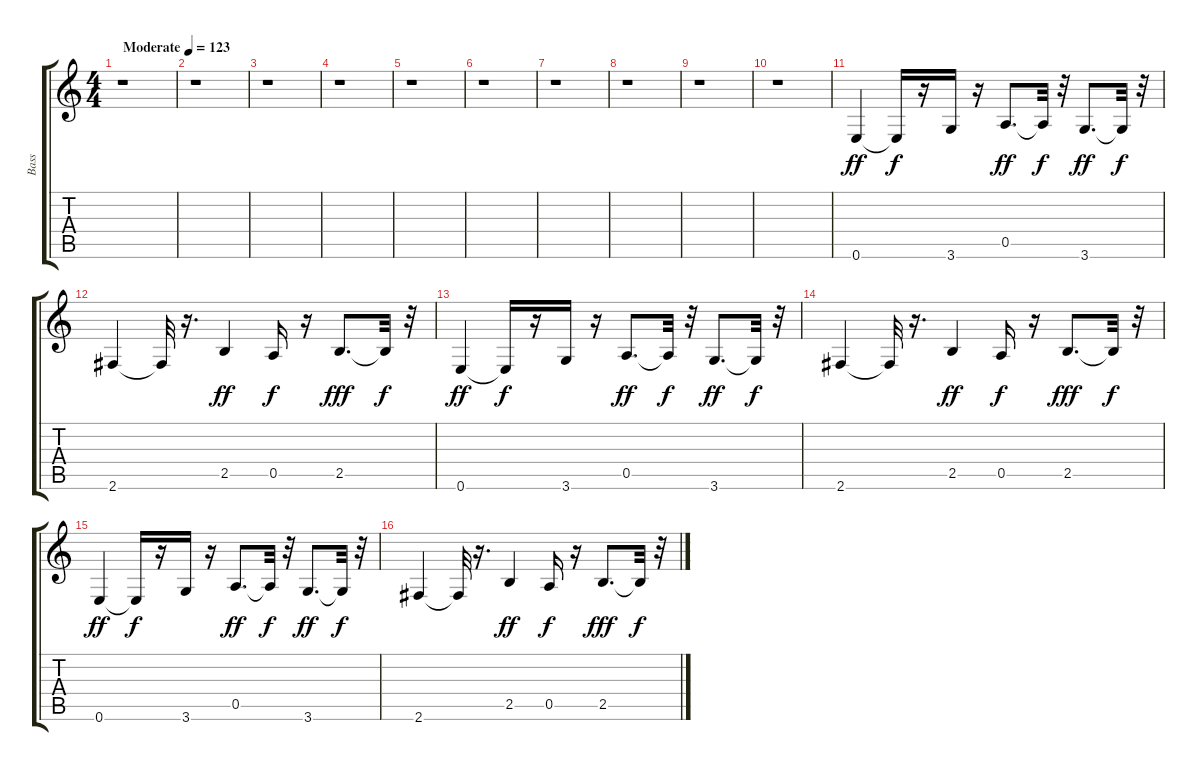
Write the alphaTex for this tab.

\track ("Bass" "Bass") {instrument fretlessbass}
\staff {score tabs}
\tuning (E4 B3 G3 D3 A2 E2) {hide}
\ts (4 4)
\tempo (123 "Moderate")
\clef g2
\ks c
r.1{dy ff instrument fretlessbass} |
r.1 |
r.1 |
r.1 |
r.1 |
r.1 |
r.1 |
r.1 |
r.1 |
r.1 |
0.6.4 0.6{t}.16{dy f} r.16 3.6.16 r.16 0.5.8{d dy ff} 0.5{t}.32{dy f} r.32 3.6.8{d dy ff} 3.6{t}.32{dy f} r.32 |
2.6.4 2.6{t}.32 r.16{d} 2.5.4{dy ff} 0.5.16{dy f} r.16 2.5.8{d dy fff} 2.5{t}.32{dy f} r.32 |
0.6.4{dy ff} 0.6{t}.16{dy f} r.16 3.6.16 r.16 0.5.8{d dy ff} 0.5{t}.32{dy f} r.32 3.6.8{d dy ff} 3.6{t}.32{dy f} r.32 |
2.6.4 2.6{t}.32 r.16{d} 2.5.4{dy ff} 0.5.16{dy f} r.16 2.5.8{d dy fff} 2.5{t}.32{dy f} r.32 |
0.6.4{dy ff} 0.6{t}.16{dy f} r.16 3.6.16 r.16 0.5.8{d dy ff} 0.5{t}.32{dy f} r.32 3.6.8{d dy ff} 3.6{t}.32{dy f} r.32 |
2.6.4 2.6{t}.32 r.16{d} 2.5.4{dy ff} 0.5.16{dy f} r.16 2.5.8{d dy fff} 2.5{t}.32{dy f} r.32
